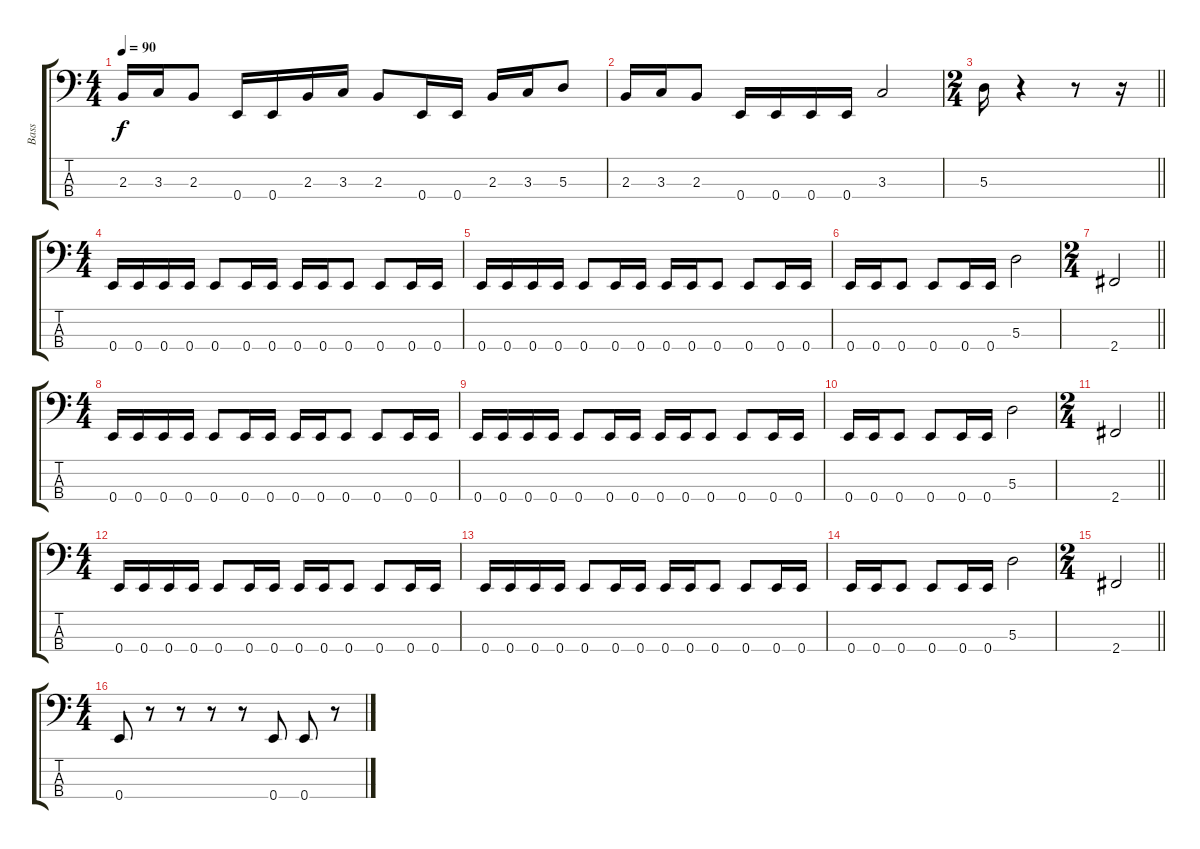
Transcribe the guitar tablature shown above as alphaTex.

\track ("Bass" "Bass") {instrument electricbassfinger}
\staff {score tabs}
\tuning (G2 D2 A1 E1) {hide}
\ts (4 4)
\tempo 90
\clef f4
\ks c
2.3.16{dy f} 3.3.16 2.3.8 0.4.16 0.4.16 2.3.16 3.3.16 2.3.8 0.4.16 0.4.16 2.3.16 3.3.16 5.3.8 |
2.3.16 3.3.16 2.3.8 0.4.16 0.4.16 0.4.16 0.4.16 3.3.2 |
\ts (2 4)
\barLineRight lightlight
5.3.16 r.4 r.8 r.16 |
\ts (4 4)
0.4.16 0.4.16 0.4.16 0.4.16 0.4.8 0.4.16 0.4.16 0.4.16 0.4.16 0.4.8 0.4.8 0.4.16 0.4.16 |
0.4.16 0.4.16 0.4.16 0.4.16 0.4.8 0.4.16 0.4.16 0.4.16 0.4.16 0.4.8 0.4.8 0.4.16 0.4.16 |
0.4.16 0.4.16 0.4.8 0.4.8 0.4.16 0.4.16 5.3.2 |
\ts (2 4)
\barLineRight lightlight
2.4.2 |
\ts (4 4)
0.4.16 0.4.16 0.4.16 0.4.16 0.4.8 0.4.16 0.4.16 0.4.16 0.4.16 0.4.8 0.4.8 0.4.16 0.4.16 |
0.4.16 0.4.16 0.4.16 0.4.16 0.4.8 0.4.16 0.4.16 0.4.16 0.4.16 0.4.8 0.4.8 0.4.16 0.4.16 |
0.4.16 0.4.16 0.4.8 0.4.8 0.4.16 0.4.16 5.3.2 |
\ts (2 4)
\barLineRight lightlight
2.4.2 |
\ts (4 4)
0.4.16 0.4.16 0.4.16 0.4.16 0.4.8 0.4.16 0.4.16 0.4.16 0.4.16 0.4.8 0.4.8 0.4.16 0.4.16 |
0.4.16 0.4.16 0.4.16 0.4.16 0.4.8 0.4.16 0.4.16 0.4.16 0.4.16 0.4.8 0.4.8 0.4.16 0.4.16 |
0.4.16 0.4.16 0.4.8 0.4.8 0.4.16 0.4.16 5.3.2 |
\ts (2 4)
\barLineRight lightlight
2.4.2 |
\ts (4 4)
0.4.8 r.8 r.8 r.8 r.8 0.4.8 0.4.8 r.8
